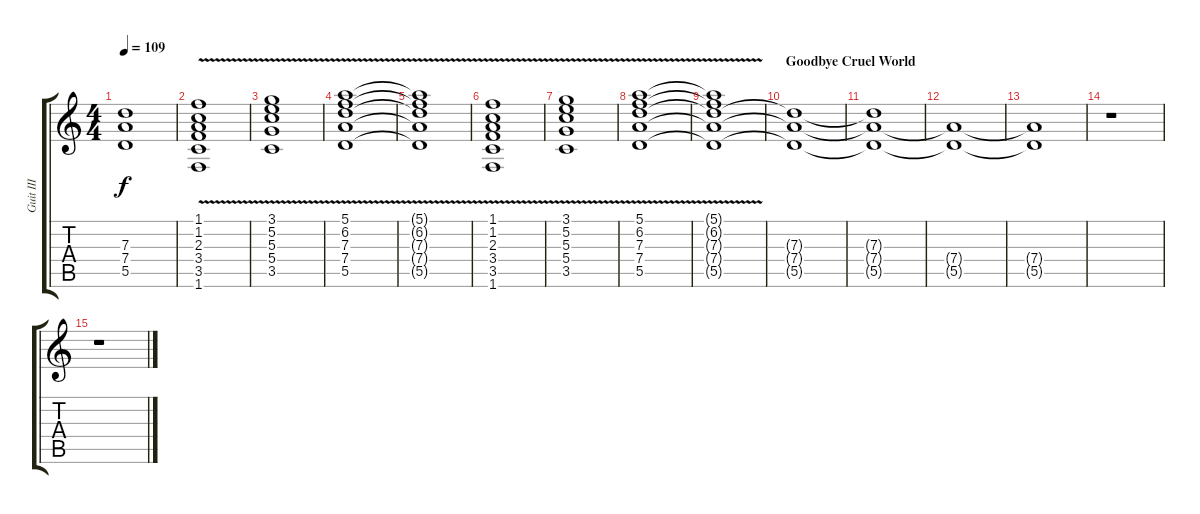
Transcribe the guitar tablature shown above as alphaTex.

\track ("Guit III" "Guit III") {instrument overdrivenguitar}
\staff {score tabs}
\tuning (E4 B3 G3 D3 A2 E2) {hide}
\ts (4 4)
\tempo 109
\clef g2
\ks c
(7.3{t} 7.4{t} 5.5{t}).1{dy f} |
(1.1{v} 1.2{v} 2.3{v} 3.4{v} 3.5{v} 1.6{v}).1 |
(3.1{v} 5.2{v} 5.3{v} 5.4{v} 3.5{v}).1 |
(5.1{v} 6.2{v} 7.3{v} 7.4{v} 5.5{v}).1 |
(5.1{t} 6.2{t} 7.3{t} 7.4{t} 5.5{t}).1 |
(1.1{v} 1.2{v} 2.3{v} 3.4{v} 3.5{v} 1.6{v}).1 |
(3.1{v} 5.2{v} 5.3{v} 5.4{v} 3.5{v}).1 |
(5.1{v} 6.2{v} 7.3{v} 7.4{v} 5.5{v}).1 |
(5.1{t} 6.2{t} 7.3{t} 7.4{t} 5.5{t}).1 |
\section ("" "Goodbye Cruel World")
(7.3{t} 7.4{t} 5.5{t}).1{volume 0} |
(7.3{t} 7.4{t} 5.5{t}).1 |
(7.4{t} 5.5{t}).1 |
(7.4{t} 5.5{t}).1 |
r.1 |
r.1
